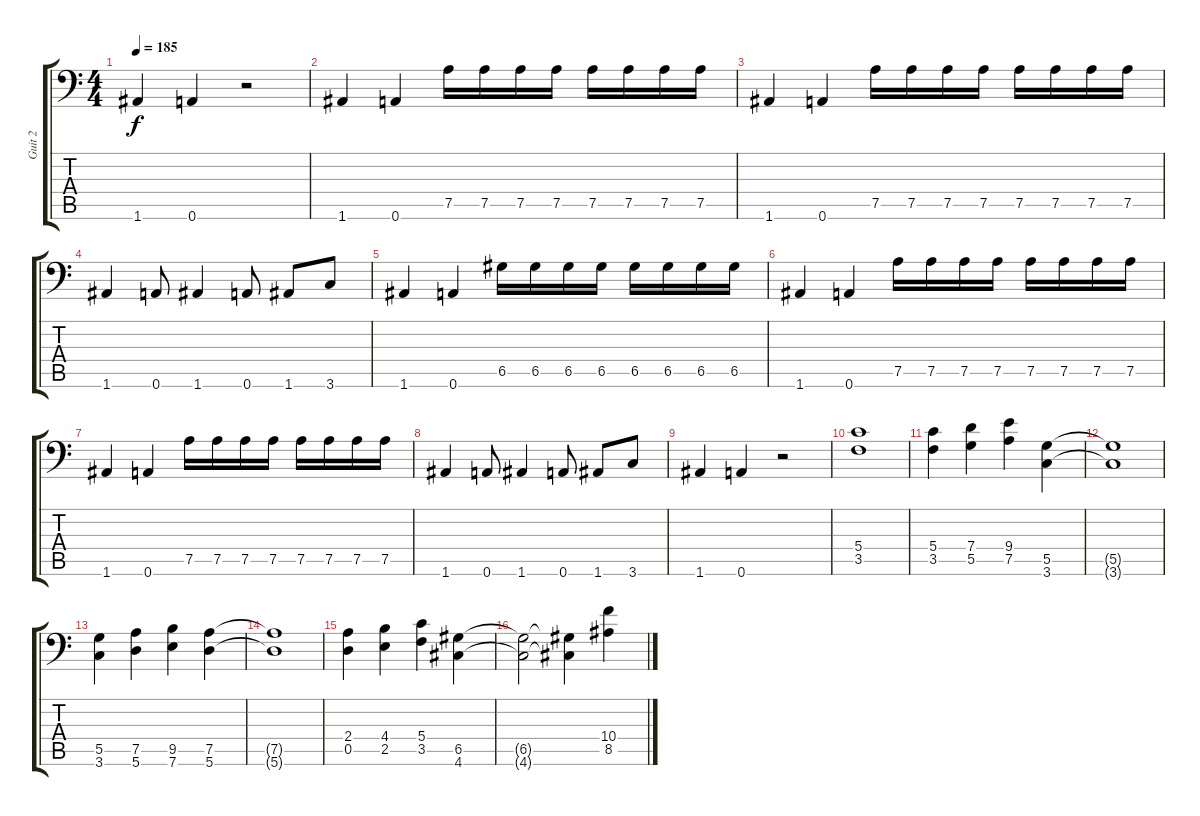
\track ("Guit 2" "Guit 2") {instrument distortionguitar}
\staff {score tabs}
\tuning (A3 E3 C3 G2 D2 A1) {hide}
\ts (4 4)
\tempo 185
\clef f4
\ks c
1.6.4{dy f} 0.6.4 r.2 |
1.6.4 0.6.4 7.5.16 7.5.16 7.5.16 7.5.16 7.5.16 7.5.16 7.5.16 7.5.16 |
1.6.4 0.6.4 7.5.16 7.5.16 7.5.16 7.5.16 7.5.16 7.5.16 7.5.16 7.5.16 |
1.6.4 0.6.8 1.6.4 0.6.8 1.6.8 3.6.8 |
1.6.4 0.6.4 6.5.16 6.5.16 6.5.16 6.5.16 6.5.16 6.5.16 6.5.16 6.5.16 |
1.6.4 0.6.4 7.5.16 7.5.16 7.5.16 7.5.16 7.5.16 7.5.16 7.5.16 7.5.16 |
1.6.4 0.6.4 7.5.16 7.5.16 7.5.16 7.5.16 7.5.16 7.5.16 7.5.16 7.5.16 |
1.6.4 0.6.8 1.6.4 0.6.8 1.6.8 3.6.8 |
1.6.4 0.6.4 r.2 |
(5.4 3.5).1 |
(5.4 3.5).4 (7.4 5.5).4 (9.4 7.5).4 (5.5 3.6).4 |
(5.5{t} 3.6{t}).1 |
(5.5 3.6).4 (7.5 5.6).4 (9.5 7.6).4 (7.5 5.6).4 |
(7.5{t} 5.6{t}).1 |
(2.4 0.5).4 (4.4 2.5).4 (5.4 3.5).4 (6.5 4.6).4 |
(6.5{t} 4.6{t}).2 (6.5{t} 4.6{t}).4 (10.4 8.5).4
